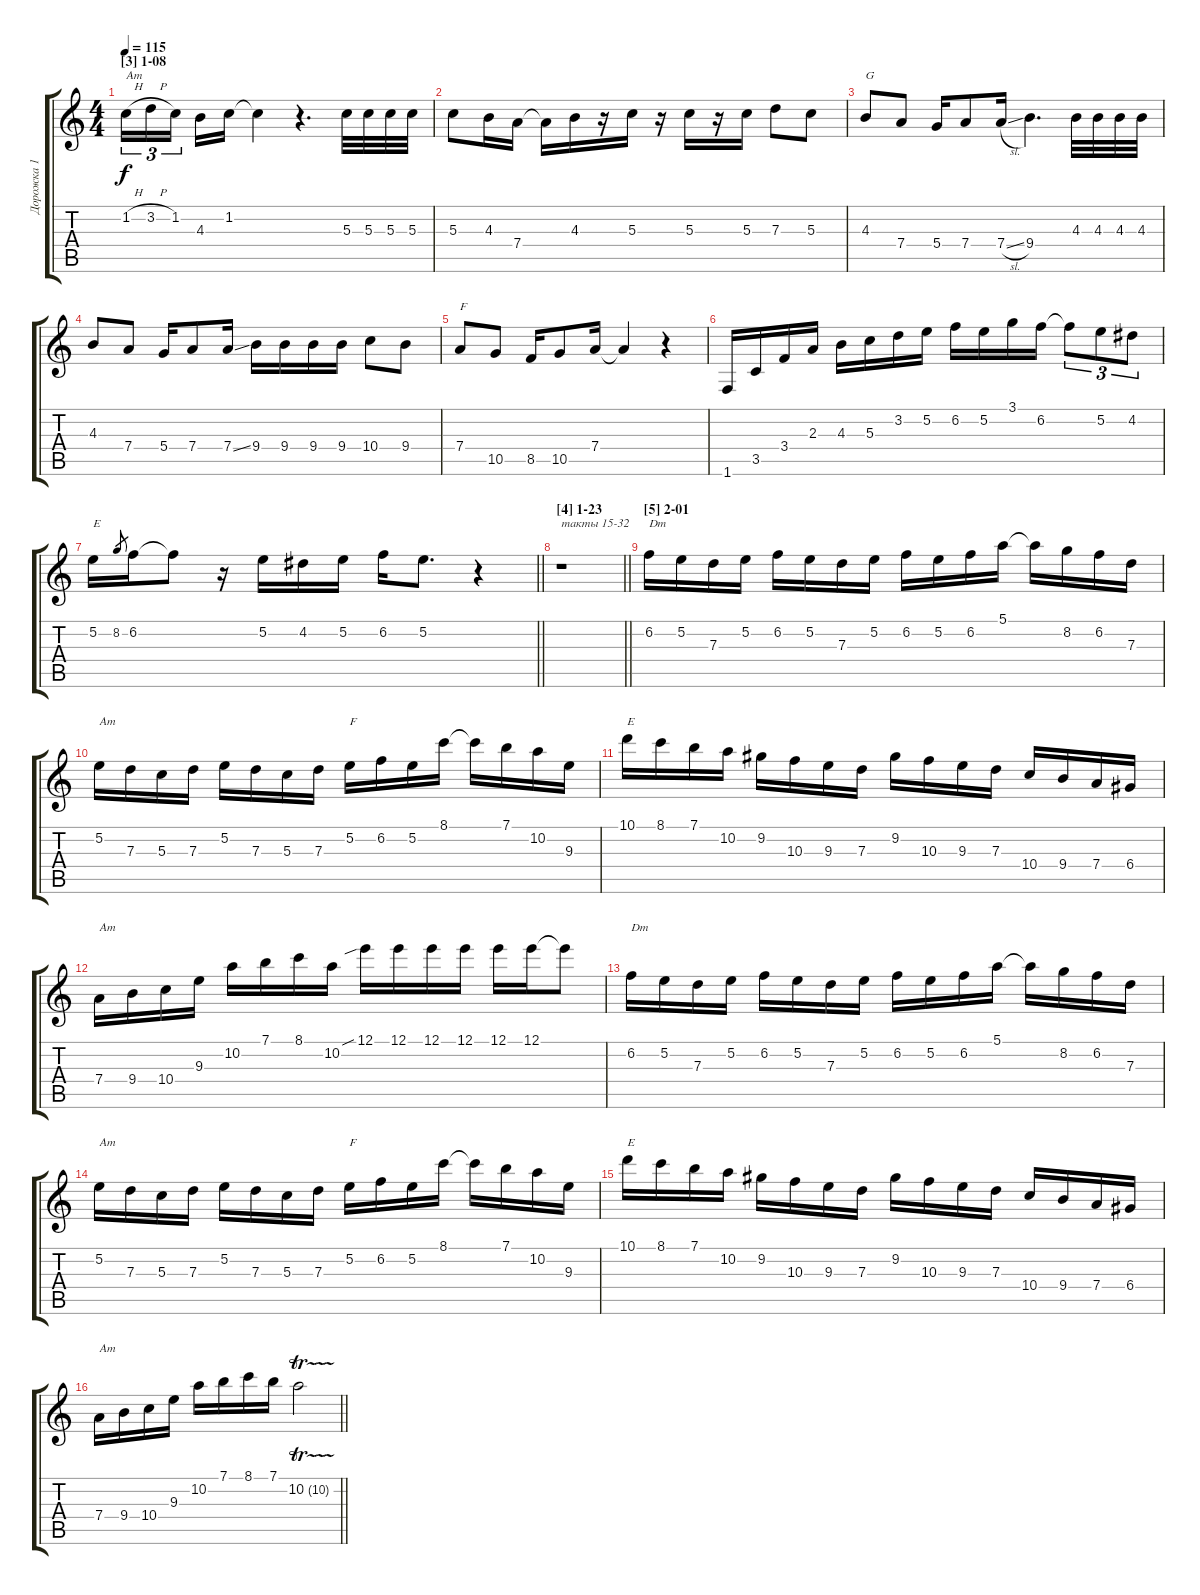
\track ("Дорожка 1" "Дорожка 1") {instrument acousticguitarnylon}
\staff {score tabs}
\tuning (E4 B3 G3 D3 A2 E2) {hide}
\ts (4 4)
\section ("" "[3] 1-08")
\tempo 115
\clef g2
\ks c
1.2{h}.16{tu (3 2) txt "Am" dy f} 3.2{h}.16{tu (3 2)} 1.2.16{tu (3 2) beam splitsecondary} 4.3.16 1.2.16 1.2{t}.4 r.4{d} 5.3.32 5.3.32 5.3.32 5.3.32 |
5.3.8 4.3.16 7.4.16 7.4{t}.16 4.3.16 r.16 5.3.16 r.16 5.3.16 r.16 5.3.16 7.3.8 5.3.8 |
4.3.8{txt "G"} 7.4.8 5.4.16 7.4.8 7.4{sl}.16 9.4.4{d} 4.3.32 4.3.32 4.3.32 4.3.32 |
4.3.8 7.4.8 5.4.16 7.4.8 7.4{ss}.16 9.4.16 9.4.16 9.4.16 9.4.16 10.4.8 9.4.8 |
7.4.8{txt "F"} 10.5.8 8.5.16 10.5.8 7.4.16 7.4{t}.4 r.4 |
1.6.16 3.5.16 3.4.16 2.3.16 4.3.16 5.3.16 3.2.16 5.2.16 6.2.16 5.2.16 3.1.16 6.2.16 6.2{t}.8{tu (3 2)} 5.2.8{tu (3 2)} 4.2.8{tu (3 2)} |
\barLineRight lightlight
5.2.16{txt "E"} 8.2.8{gr} 6.2.16 6.2{t}.8 r.16 5.2.16 4.2.16 5.2.16 6.2.16 5.2.8{d} r.4 |
\section ("" "[4] 1-23")
\barLineRight lightlight
r.1{txt "такты 15-32"} |
\section ("" "[5] 2-01")
6.2.16{txt "Dm"} 5.2.16 7.3.16 5.2.16 6.2.16 5.2.16 7.3.16 5.2.16 6.2.16 5.2.16 6.2.16 5.1.16 5.1{t}.16 8.2.16 6.2.16 7.3.16 |
5.2.16{txt "Am"} 7.3.16 5.3.16 7.3.16 5.2.16 7.3.16 5.3.16 7.3.16 5.2.16{txt "F"} 6.2.16 5.2.16 8.1.16 8.1{t}.16 7.1.16 10.2.16 9.3.16 |
10.1.16{txt "E"} 8.1.16 7.1.16 10.2.16 9.2.16 10.3.16 9.3.16 7.3.16 9.2.16 10.3.16 9.3.16 7.3.16 10.4.16 9.4.16 7.4.16 6.4.16 |
7.4.16{txt "Am"} 9.4.16 10.4.16 9.3.16 10.2.16 7.1.16 8.1.16 10.2.16 12.1{sib}.16 12.1.16 12.1.16 12.1.16 12.1.16 12.1.16 12.1{t}.8 |
6.2.16{txt "Dm"} 5.2.16 7.3.16 5.2.16 6.2.16 5.2.16 7.3.16 5.2.16 6.2.16 5.2.16 6.2.16 5.1.16 5.1{t}.16 8.2.16 6.2.16 7.3.16 |
5.2.16{txt "Am"} 7.3.16 5.3.16 7.3.16 5.2.16 7.3.16 5.3.16 7.3.16 5.2.16{txt "F"} 6.2.16 5.2.16 8.1.16 8.1{t}.16 7.1.16 10.2.16 9.3.16 |
10.1.16{txt "E"} 8.1.16 7.1.16 10.2.16 9.2.16 10.3.16 9.3.16 7.3.16 9.2.16 10.3.16 9.3.16 7.3.16 10.4.16 9.4.16 7.4.16 6.4.16 |
\barLineRight lightlight
7.4.16{txt "Am"} 9.4.16 10.4.16 9.3.16 10.2.16 7.1.16 8.1.16 7.1.16 10.2{tr (10 32)}.2
